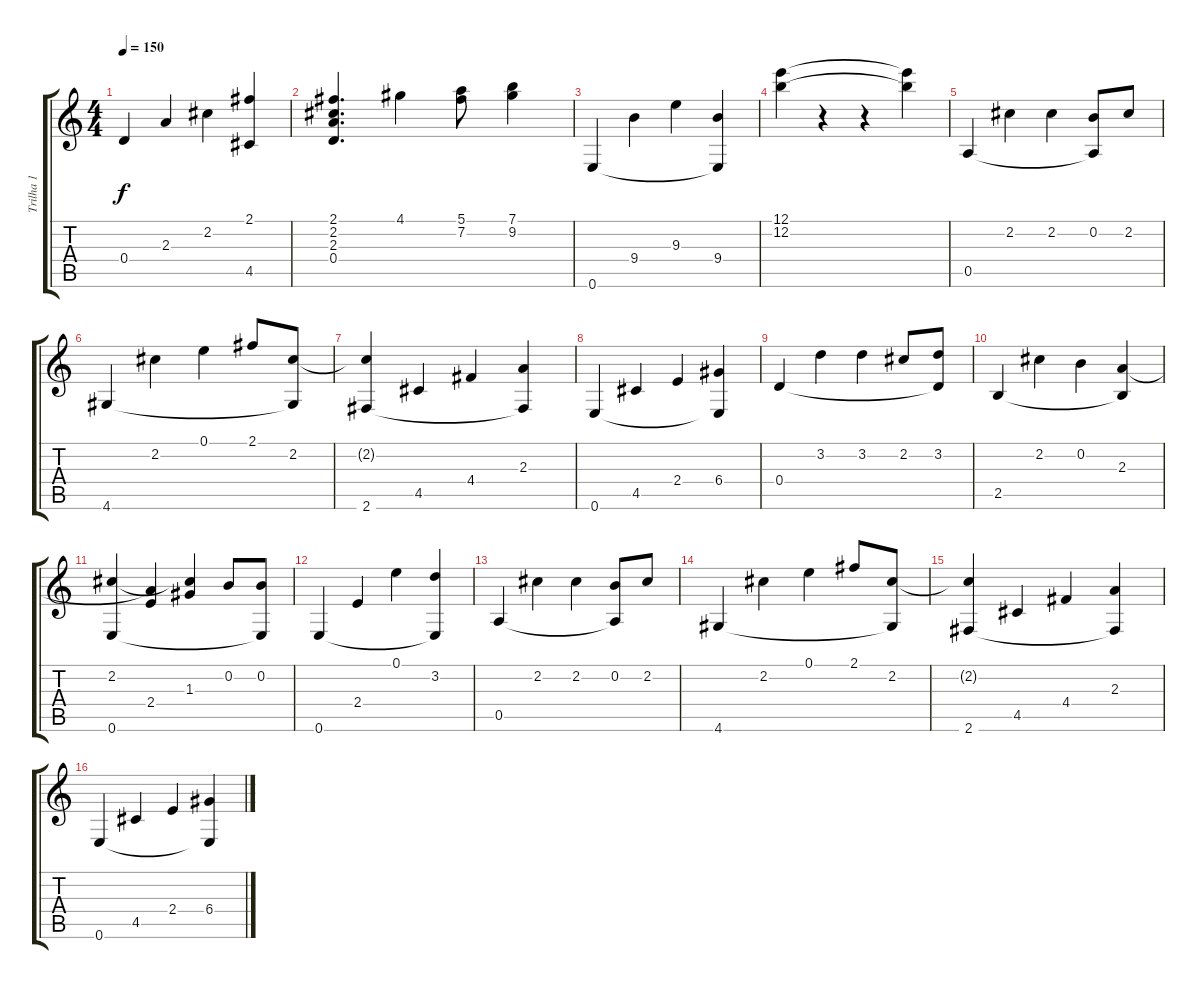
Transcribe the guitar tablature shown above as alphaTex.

\track ("Trilha 1" "Trilha 1") {instrument acousticguitarsteel}
\staff {score tabs}
\tuning (E4 B3 G3 D3 A2 E2) {hide}
\ts (4 4)
\tempo 150
\clef g2
\ks c
0.4.4{dy f} 2.3.4 2.2.4 (2.1 4.5{t}).4 |
(2.1 2.2 2.3 0.4).4{d} 4.1.4 (5.1 7.2).8 (7.1 9.2).4 |
0.6.4 9.4.4 9.3.4 (9.4 0.6{t}).4 |
(12.1 12.2).4 r.4 r.4 (12.1{t} 12.2{t}).4 |
0.5.4 2.2.4 2.2.4 (0.2 0.5{t}).8 2.2.8 |
4.6.4 2.2.4 0.1.4 2.1.8 (2.2 4.6{t}).8 |
(2.2{t} 2.6).4 4.5.4 4.4.4 (2.3 2.6{t}).4 |
0.6.4 4.5.4 2.4.4 (6.4 0.6{t}).4 |
0.4.4 3.2.4 3.2.4 2.2.8 (3.2 0.4{t}).8 |
2.5.4 2.2.4 0.2.4 (2.3 2.5{t}).4 |
(2.2 0.6).4 (2.3{t} 2.4).4 (2.2{t} 1.3).4 0.2.8 (0.2 0.6{t}).8 |
0.6.4 2.4.4 0.1.4 (3.2 0.6{t}).4 |
0.5.4 2.2.4 2.2.4 (0.2 0.5{t}).8 2.2.8 |
4.6.4 2.2.4 0.1.4 2.1.8 (2.2 4.6{t}).8 |
(2.2{t} 2.6).4 4.5.4 4.4.4 (2.3 2.6{t}).4 |
0.6.4 4.5.4 2.4.4 (6.4 0.6{t}).4
